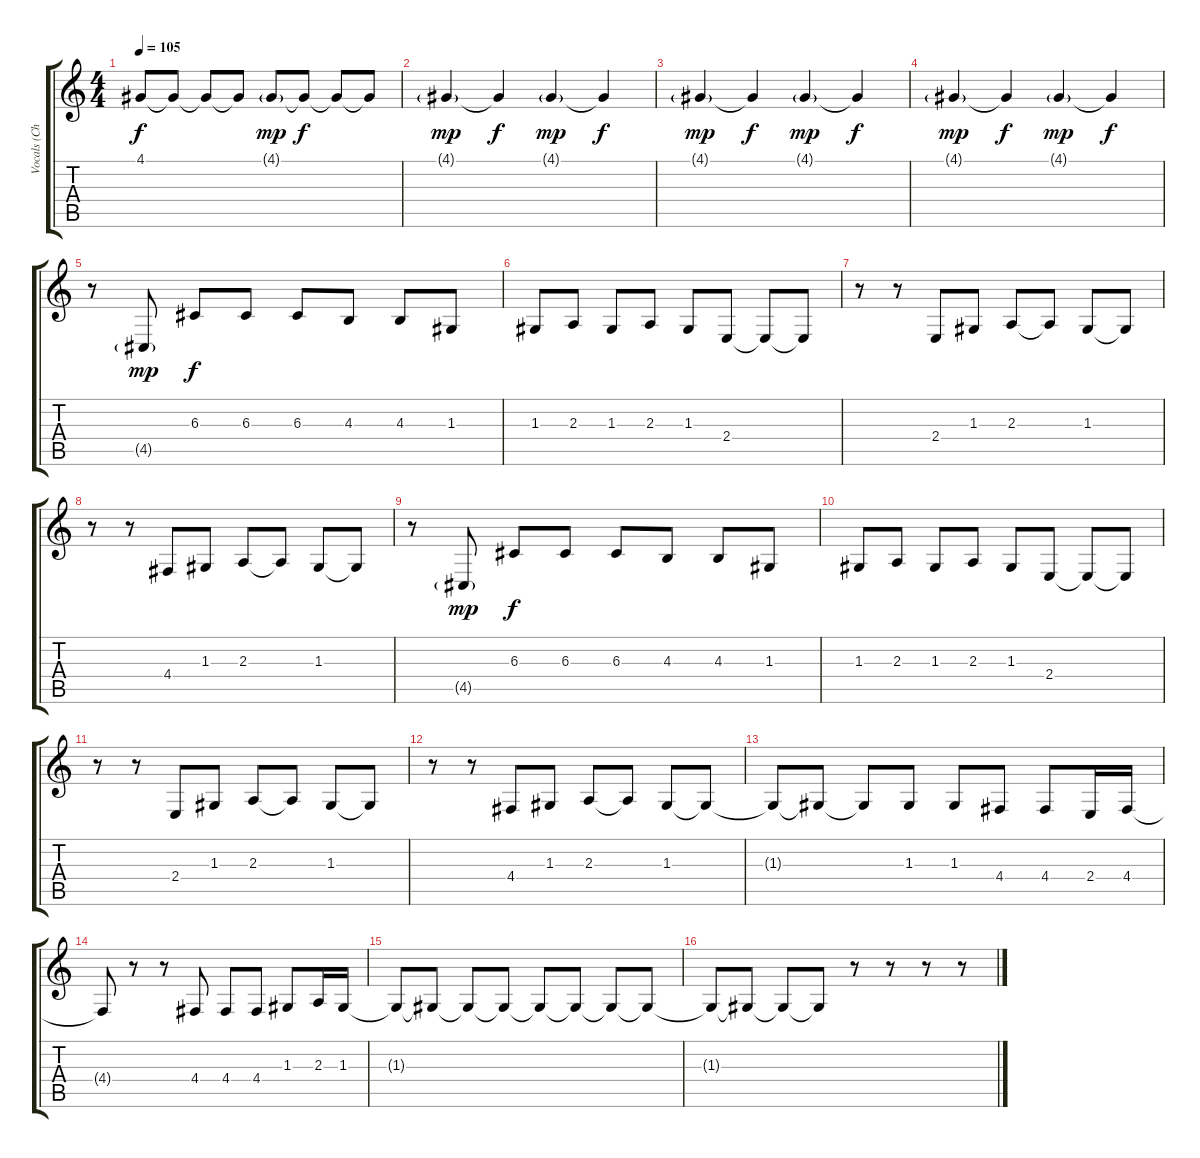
\track ("Vocals (Chester)" "Vocals (Ch") {instrument oboe}
\staff {score tabs}
\tuning (E4 B3 G3 D3 A2 E2) {hide}
\ts (4 4)
\tempo 105
\clef g2
\ks c
4.1.8{dy f} 4.1{t}.8 4.1{t}.8 4.1{t}.8 4.1{g}.8{dy mp} 4.1{t}.8{dy f} 4.1{t}.8 4.1{t}.8 |
4.1{g}.4{dy mp volume 8} 4.1{t}.4{dy f} 4.1{g}.4{dy mp volume 7} 4.1{t}.4{dy f} |
4.1{g}.4{dy mp volume 6} 4.1{t}.4{dy f} 4.1{g}.4{dy mp volume 5} 4.1{t}.4{dy f} |
4.1{g}.4{dy mp volume 4} 4.1{t}.4{dy f} 4.1{g}.4{dy mp} 4.1{t}.4{dy f} |
r.8{volume 12} 4.5{g}.8{dy mp} 6.3.8{dy f} 6.3.8 6.3.8 4.3.8 4.3.8 1.3.8 |
1.3.8 2.3.8 1.3.8 2.3.8 1.3.8 2.4.8 2.4{t}.8 2.4{t}.8 |
r.8 r.8 2.4.8 1.3.8 2.3.8 2.3{t}.8 1.3.8 1.3{t}.8 |
r.8 r.8 4.4.8 1.3.8 2.3.8 2.3{t}.8 1.3.8 1.3{t}.8 |
r.8{volume 14} 4.5{g}.8{dy mp} 6.3.8{dy f} 6.3.8 6.3.8 4.3.8 4.3.8 1.3.8 |
1.3.8 2.3.8 1.3.8 2.3.8 1.3.8 2.4.8 2.4{t}.8 2.4{t}.8 |
r.8 r.8 2.4.8 1.3.8 2.3.8 2.3{t}.8 1.3.8 1.3{t}.8 |
r.8 r.8 4.4.8 1.3.8 2.3.8 2.3{t}.8 1.3.8 1.3{t}.8 |
1.3{t}.8 1.3{t}.8 1.3{t}.8 1.3.8 1.3.8 4.4.8 4.4.8 2.4.16 4.4.16 |
4.4{t}.8 r.8 r.8 4.4.8 4.4.8 4.4.8 1.3.8 2.3.16 1.3.16 |
1.3{t}.8 1.3{t}.8 1.3{t}.8 1.3{t}.8 1.3{t}.8 1.3{t}.8 1.3{t}.8 1.3{t}.8 |
1.3{t}.8 1.3{t}.8 1.3{t}.8 1.3{t}.8 r.8 r.8 r.8 r.8
